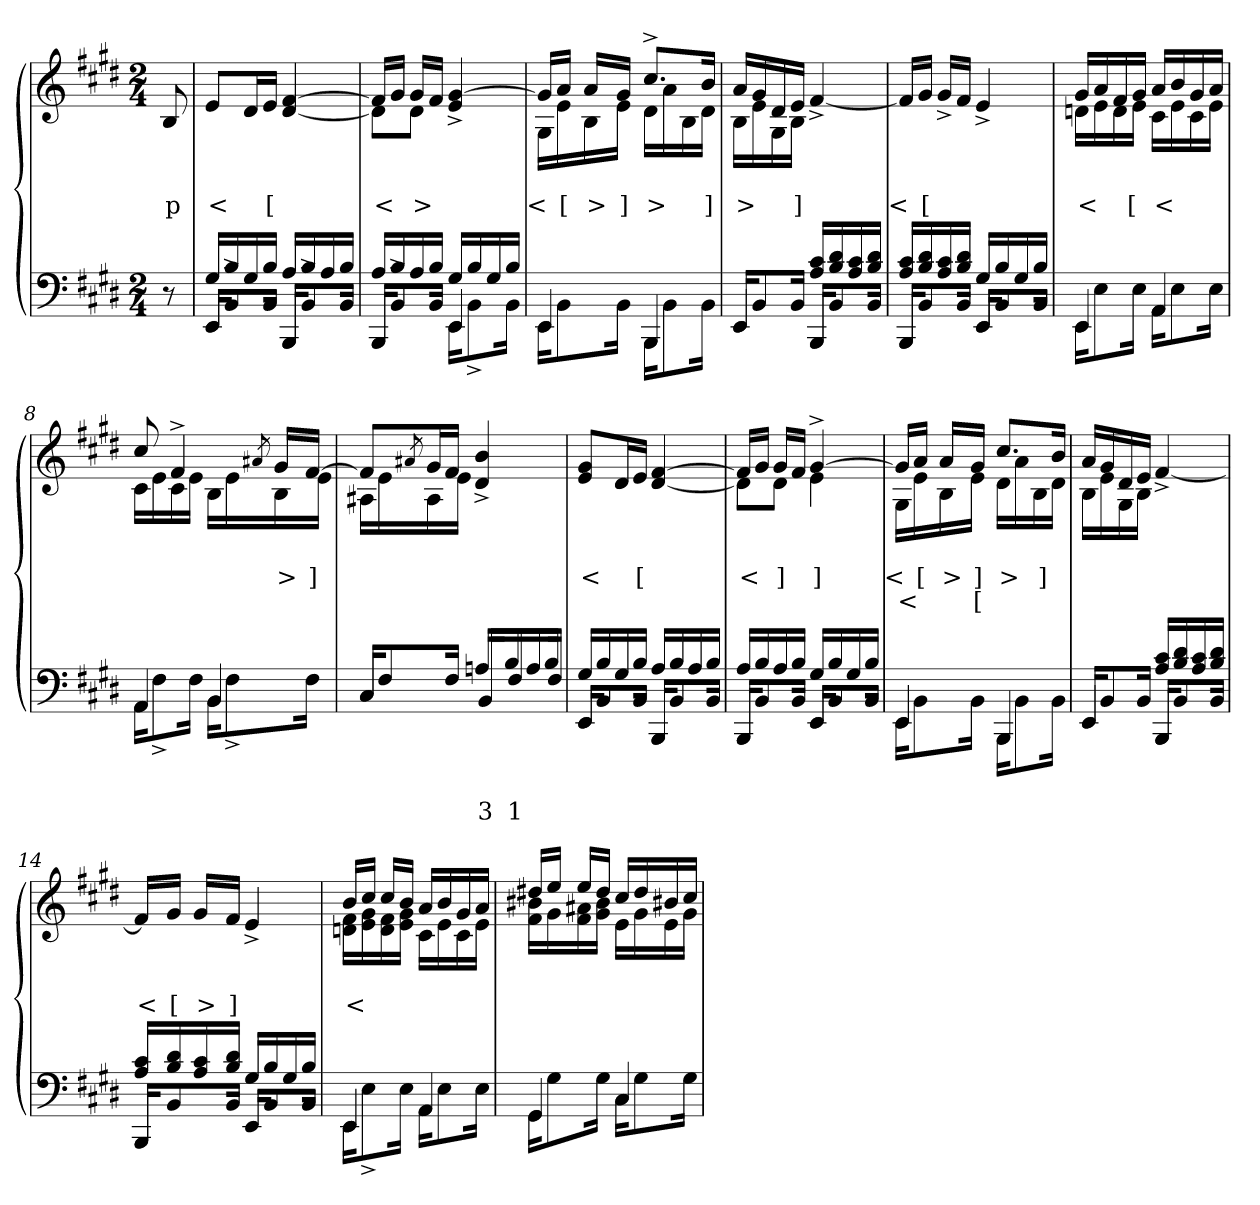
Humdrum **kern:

**kern	**text	**text	**kern	**text	**text	**text
*part2	*part2	*part2	*part1	*part1	*part1	*part1
*staff2	*staff2	*staff2	*staff1	*staff1	*staff1	*staff1
*clefF4	*	*	*clefG2	*	*	*
*k[f#c#g#d#]	*	*	*k[f#c#g#d#]	*	*	*
*M2/4	*	*	*M2/4	*	*	*
=1	=1	=1	=1	=1	=1	=1
8r	.	.	8B	.	p	.
=2	=2	=2	=2	=2	=2	=2
*^	*	*	*	*	*	*
*	*^	*	*	*	*	*	*
16G#LL	4EE/	16EEKL	.	.	8eL	.	<	.
16B	.	8BB^>	.	.	.	.	.	.
16G#	.	.	.	.	16d#L	.	.	.
16BJJ	.	16BBJk	.	.	16eJJ	.	[	.
16ALL	4BBB/	16BBBKL	.	.	[4f# [4d#	.	.	.
16B	.	8BB^>	.	.	.	.	.	.
16A	.	.	.	.	.	.	.	.
16BJJ	.	16BBJk	.	.	.	.	.	.
=3	=3	=3	=3	=3	=3	=3	=3	=3
*	*	*	*	*	*^	*	*	*
16ALL	4BBB/	16BBBKL	.	.	16f#LL]	8d#L]	.	<	.
16B	.	8BB^>	.	.	16g#JJ	.	.	.	.
16A	.	.	.	.	16g#LL	8d#J	.	>	.
16BJJ	.	16BBJk	.	.	16f#JJ	.	.	.	.
16G#LL	16EEKL	4EE/	.	.	[4g#^> 4e^>	4ryy	.	.	.
16B	8BB^>	.	.	.	.	.	.	.	.
16G#	.	.	.	.	.	.	.	.	.
16BJJ	16BBJk	.	.	.	.	.	.	.	.
*	*v	*v	*	*	*	*	*	*	*
=4	=4	=4	=4	=4	=4	=4	=4	=4
4EE	16EEKL	.	.	16g#LL]	16G#LL	.	<	.
.	8BB	.	.	16aJJ	16e	.	[	.
.	.	.	.	16aLL	16B	.	>	.
.	16BBJk	.	.	16g#JJ	16eJJ	.	]	.
4BBB	16BBBKL	.	.	8.cc#^>L	16d#LL	.	>	.
.	8BB	.	.	.	16a	.	.	.
.	.	.	.	.	16B	.	.	.
.	16BBJk	.	.	16bJk	16d#JJ	.	]	.
=5	=5	=5	=5	=5	=5	=5	=5	=5
*	*^	*	*	*	*	*	*	*
4ryy	4EE/	16EEKL	.	.	16aLL	16BLL	.	>	.
.	.	8BB	.	.	16g#	16e	.	.	.
.	.	.	.	.	16d#	16G#	.	.	.
.	.	16BBJk	.	.	16eJJ	16BJJ	.	]	.
16c# 16ALL	4BBB/	16BBBKL	.	.	[4f#^>	4ryy	.	.	.
16d# 16B	.	8BB	.	.	.	.	.	.	.
16c# 16A	.	.	.	.	.	.	.	.	.
16d# 16BJJ	.	16BBJk	.	.	.	.	.	.	.
*	*	*	*	*	*v	*v	*	*	*
=6	=6	=6	=6	=6	=6	=6	=6	=6
16c# 16ALL	4BBB/	16BBBKL	.	.	16f#LL]	.	<	.
16d# 16B	.	8BB	.	.	16g#JJ	.	[	.
16c# 16A	.	.	.	.	16g#^>LL	.	.	.
16d# 16BJJ	.	16BBJk	.	.	16f#JJ	.	.	.
16G#LL	4EE/	16EEKL	.	.	4e^>	.	.	.
16B	.	8BB	.	.	.	.	.	.
16G#	.	.	.	.	.	.	.	.
16BJJ	.	16BBJk	.	.	.	.	.	.
*	*v	*v	*	*	*	*	*	*
=7	=7	=7	=7	=7	=7	=7	=7
*	*	*	*	*^	*	*	*
4EE	16EEKL	.	.	16g#LL	16dnLL	.	<	.
.	8E	.	.	16a	16e	.	.	.
.	.	.	.	16f#	16d	.	.	.
.	16EJk	.	.	16g#JJ	16eJJ	.	[	.
4AA	16AAKL	.	.	16aLL	16c#LL	.	<	.
.	8E	.	.	16b	16e	.	.	.
.	.	.	.	16g#	16c#	.	.	.
.	16EJk	.	.	16aJJ	16eJJ	.	.	.
=8	=8	=8	=8	=8	=8	=8	=8	=8
4AA	16AAKL	.	.	8cc#	16c#LL	.	.	.
.	8F#^>	.	.	.	16e	.	.	.
.	.	.	.	4f#^>	16c#	.	.	.
.	16F#Jk	.	.	.	16eJJ	.	.	.
4BB	16BBKL	.	.	.	16BLL	.	.	.
.	8F#^>	.	.	.	16e	.	.	.
.	.	.	.	8qa#X	.	.	.	.
.	.	.	.	16g#LL	16B	.	>	.
.	16F#Jk	.	.	[16f#JJ	16eJJ	.	]	.
=9	=9	=9	=9	=9	=9	=9	=9	=9
*	*^	*	*	*	*	*	*	*
4ryy	4C#/	16C#KL	.	.	8f#L]	16A#LL	.	.	.
.	.	8F#	.	.	.	16e	.	.	.
.	.	.	.	.	8qa#X/	.	.	.	.
.	.	.	.	.	16g#L	16A#	.	.	.
.	.	16F#Jk	.	.	16f#JJ	16eJJ	.	.	.
16AnLL	4ryy	16BBKL	.	3	4b^> 4d#^>	4ryy	.	.	.
16B	.	8F#	.	1	.	.	.	.	.
16A	.	.	.	.	.	.	.	.	.
16BJJ	.	16F#Jk	.	.	.	.	.	.	.
*	*	*	*	*	*v	*v	*	*	*
=10	=10	=10	=10	=10	=10	=10	=10	=10
16G#LL	4EE/	16EEKL	.	.	8g# 8eL	.	<	.
16B	.	8BB	.	.	.	.	.	.
16G#	.	.	.	.	16d#L	.	.	.
16BJJ	.	16BBJk	.	.	16eJJ	.	[	.
16ALL	4BBB/	16BBBKL	.	.	[4f# [4d#	.	.	.
16B	.	8BB	.	.	.	.	.	.
16A	.	.	.	.	.	.	.	.
16BJJ	.	16BBJk	.	.	.	.	.	.
=11	=11	=11	=11	=11	=11	=11	=11	=11
*	*	*	*	*	*^	*	*	*
16ALL	4BBB/	16BBBKL	.	.	16f#LL]	8d#L]	.	<	.
16B	.	8BB	.	.	16g#JJ	.	.	.	.
16A	.	.	.	.	16g#LL	8d#J	.	]	.
16BJJ	.	16BBJk	.	.	16f#JJ	.	.	.	.
16G#LL	4EE/	16EEKL	.	.	[4g#^>	4e	.	]	.
16B	.	8BB	.	.	.	.	.	.	.
16G#	.	.	.	.	.	.	.	.	.
16BJJ	.	16BBJk	.	.	.	.	.	.	.
*	*v	*v	*	*	*	*	*	*	*
=12	=12	=12	=12	=12	=12	=12	=12	=12
4EE	16EEKL	.	.	16g#LL]	16G#LL	.	<	<
.	8BB	.	.	16aJJ	16e	.	[	.
.	.	.	.	16aLL	16B	.	>	.
.	16BBJk	.	.	16g#JJ	16eJJ	.	]	[
4BBB	16BBBKL	.	.	8.cc#L	16d#LL	.	>	.
.	8BB	.	.	.	16a	.	.	.
.	.	.	.	.	16B	.	.	.
.	16BBJk	.	.	16bJk	16d#JJ	.	]	.
=13	=13	=13	=13	=13	=13	=13	=13	=13
*	*^	*	*	*	*	*	*	*
4ryy	4EE/	16EEKL	.	.	16aLL	16BLL	.	.	.
.	.	8BB	.	.	16g#	16e	.	.	.
.	.	.	.	.	16d#	16G#	.	.	.
.	.	16BBJk	.	.	16eJJ	16BJJ	.	.	.
16c# 16ALL	4BBB/	16BBBKL	.	.	[4f#^>	4ryy	.	.	.
16d# 16B	.	8BB	.	.	.	.	.	.	.
16c# 16A	.	.	.	.	.	.	.	.	.
16d# 16BJJ	.	16BBJk	.	.	.	.	.	.	.
*	*	*	*	*	*v	*v	*	*	*
=14	=14	=14	=14	=14	=14	=14	=14	=14
16c# 16ALL	4BBB/	16BBBKL	.	.	16f#LL]	.	<	.
16d# 16B	.	8BB	.	.	16g#JJ	.	[	.
16c# 16A	.	.	.	.	16g#LL	.	>	.
16d# 16BJJ	.	16BBJk	.	.	16f#JJ	.	]	.
16G#LL	4ryy	16EEKL	.	.	4e^>	.	.	.
16B	.	8BB	.	.	.	.	.	.
16G#	.	.	.	.	.	.	.	.
16BJJ	.	16BBJk	.	.	.	.	.	.
*	*v	*v	*	*	*	*	*	*
=15	=15	=15	=15	=15	=15	=15	=15
*	*	*	*	*^	*	*	*
4EE	16EEKL	.	.	16bLL	16f# 16dnLL	.	<	.
.	8E^>	.	.	16cc#JJ	16g# 16e	.	.	.
.	.	.	.	16cc#LL	16f# 16d	.	.	.
.	16EJk	.	.	16bJJ	16g# 16eJJ	.	.	.
4AA	16AAKL	.	.	16aLL	16c#LL	.	.	.
.	8E	.	.	16b	16e	.	.	.
.	.	.	.	16g#	16c#	.	.	.
.	16EJk	.	.	16aJJ	16eJJ	.	.	.
=16	=16	=16	=16	=16	=16	=16	=16	=16
4GG#	16GG#KL	.	.	16dd#XLL	16b# 16f#LL	.	.	.
.	8G#	.	.	16eeJJ	16g#	.	.	.
.	.	.	.	16eeLL	16a#X 16f#	.	.	.
.	16G#Jk	.	.	16dd#JJ	16b# 16g#JJ	.	.	.
4C#	16C#KL	.	.	16cc#LL	16eLL	.	.	.
.	8G#	.	.	16dd#	16g#	.	.	.
.	.	.	.	16b#X	16e	.	.	.
.	16G#Jk	.	.	16cc#JJ	16g#JJ	.	.	.
*v	*v	*	*	*	*	*	*	*
*	*	*	*v	*v	*	*	*
=	=	=	=	=	=	=
*-	*-	*-	*-	*-	*-	*-
